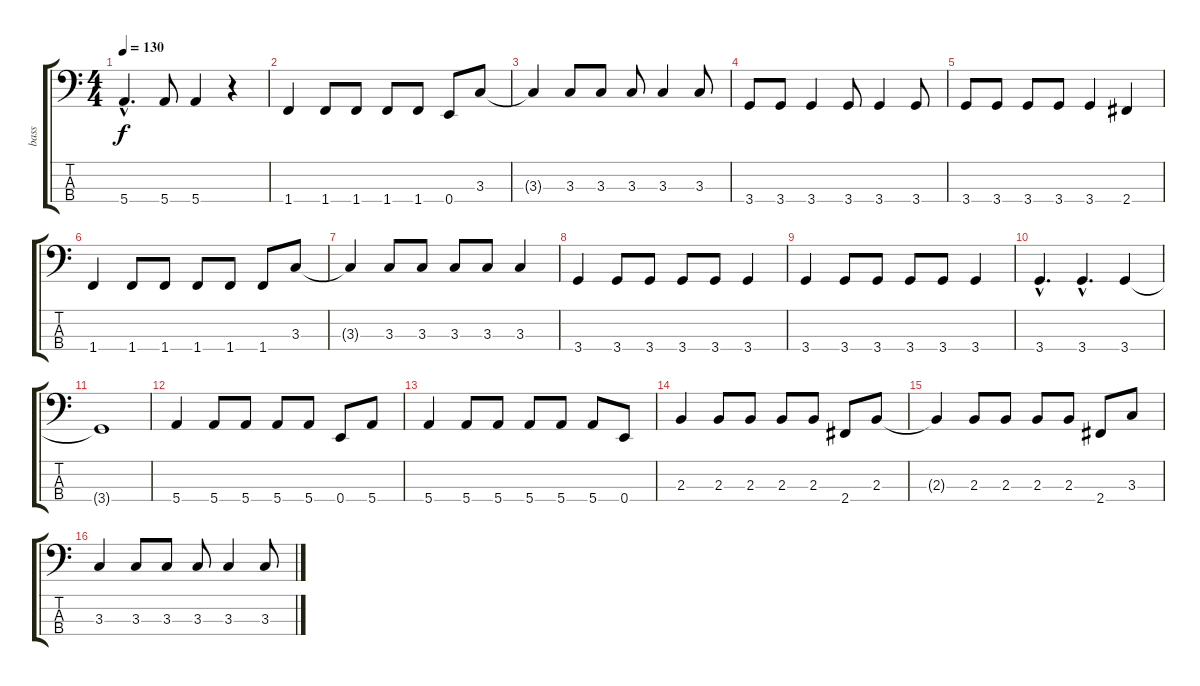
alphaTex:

\track ("bass" "bass") {instrument electricbassfinger}
\staff {score tabs}
\tuning (G2 D2 A1 E1) {hide}
\ts (4 4)
\tempo 130
\clef f4
\ks c
5.4{hac}.4{d dy f} 5.4.8 5.4.4 r.4 |
1.4.4 1.4.8 1.4.8 1.4.8 1.4.8 0.4.8 3.3.8 |
3.3{t}.4 3.3.8 3.3.8 3.3.8 3.3.4 3.3.8 |
3.4.8 3.4.8 3.4.4 3.4.8 3.4.4 3.4.8 |
3.4.8 3.4.8 3.4.8 3.4.8 3.4.4 2.4.4 |
1.4.4 1.4.8 1.4.8 1.4.8 1.4.8 1.4.8 3.3.8 |
3.3{t}.4 3.3.8 3.3.8 3.3.8 3.3.8 3.3.4 |
3.4.4 3.4.8 3.4.8 3.4.8 3.4.8 3.4.4 |
3.4.4 3.4.8 3.4.8 3.4.8 3.4.8 3.4.4 |
3.4{hac}.4{d} 3.4{hac}.4{d} 3.4.4 |
3.4{t}.1 |
5.4.4 5.4.8 5.4.8 5.4.8 5.4.8 0.4.8 5.4.8 |
5.4.4 5.4.8 5.4.8 5.4.8 5.4.8 5.4.8 0.4.8 |
2.3.4 2.3.8 2.3.8 2.3.8 2.3.8 2.4.8 2.3.8 |
2.3{t}.4 2.3.8 2.3.8 2.3.8 2.3.8 2.4.8 3.3.8 |
3.3.4 3.3.8 3.3.8 3.3.8 3.3.4 3.3.8
